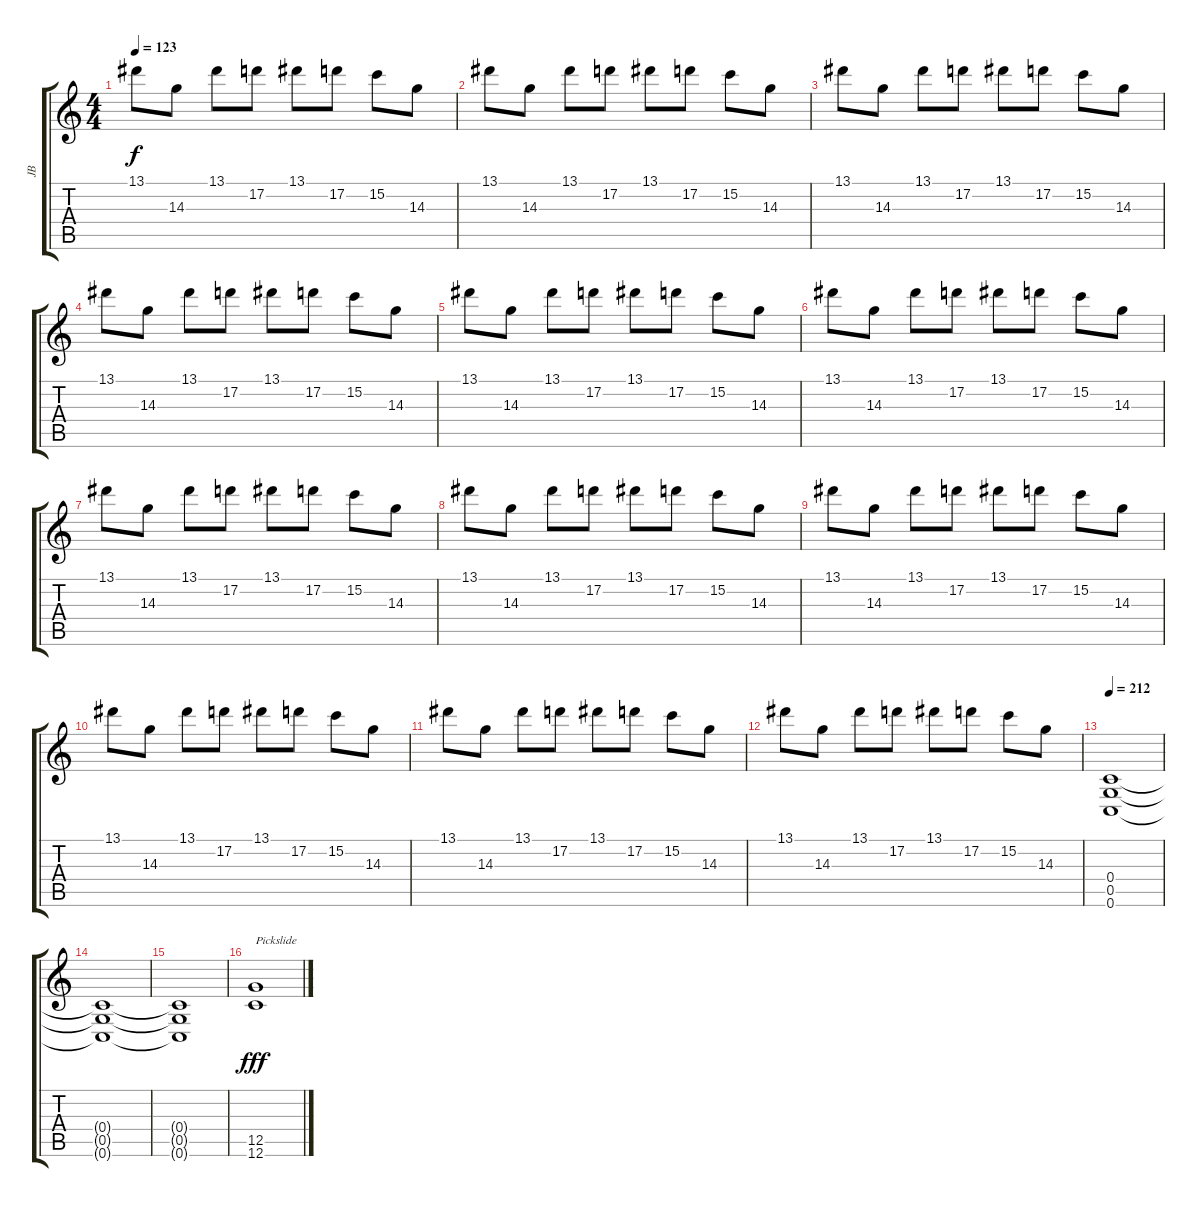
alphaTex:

\track ("JB" "JB") {instrument distortionguitar}
\staff {score tabs}
\tuning (D4 A3 F3 C3 G2 C2) {hide}
\ts (4 4)
\tempo 123
\clef g2
\ks c
13.1.8{dy f} 14.3.8 13.1.8 17.2.8 13.1.8 17.2.8 15.2.8 14.3.8 |
13.1.8 14.3.8 13.1.8 17.2.8 13.1.8 17.2.8 15.2.8 14.3.8 |
13.1.8 14.3.8 13.1.8 17.2.8 13.1.8 17.2.8 15.2.8 14.3.8 |
13.1.8 14.3.8 13.1.8 17.2.8 13.1.8 17.2.8 15.2.8 14.3.8 |
13.1.8 14.3.8 13.1.8 17.2.8 13.1.8 17.2.8 15.2.8 14.3.8 |
13.1.8 14.3.8 13.1.8 17.2.8 13.1.8 17.2.8 15.2.8 14.3.8 |
13.1.8 14.3.8 13.1.8 17.2.8 13.1.8 17.2.8 15.2.8 14.3.8 |
13.1.8 14.3.8 13.1.8 17.2.8 13.1.8 17.2.8 15.2.8 14.3.8 |
13.1.8 14.3.8 13.1.8 17.2.8 13.1.8 17.2.8 15.2.8 14.3.8 |
13.1.8 14.3.8 13.1.8 17.2.8 13.1.8 17.2.8 15.2.8 14.3.8 |
13.1.8 14.3.8 13.1.8 17.2.8 13.1.8 17.2.8 15.2.8 14.3.8 |
13.1.8 14.3.8 13.1.8 17.2.8 13.1.8 17.2.8 15.2.8 14.3.8 |
\tempo 212
(0.4 0.5 0.6).1 |
(0.4{t} 0.5{t} 0.6{t}).1 |
(0.4{t} 0.5{t} 0.6{t}).1 |
(12.5 12.6{ss}).1{txt "Pickslide" dy fff}
